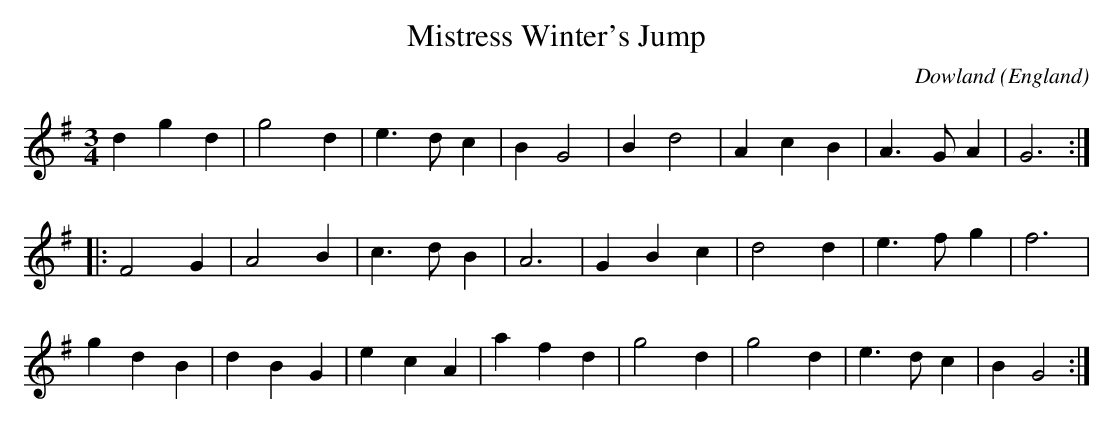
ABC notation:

X:1
T:Mistress Winter's Jump
C:Dowland
L:1/8
M:3/4
O:England
K:G
d2g2d2|g4d2|e3d c2|B2G4|B2d4|A2c2B2|A3G A2|G6:|
|:F4G2|A4B2|c3d B2|A6|G2B2c2|d4d2|e3f g2|f6|
g2d2B2|d2B2G2|e2c2A2|a2f2d2|g4d2|g4d2|e3d c2|B2G4:|
